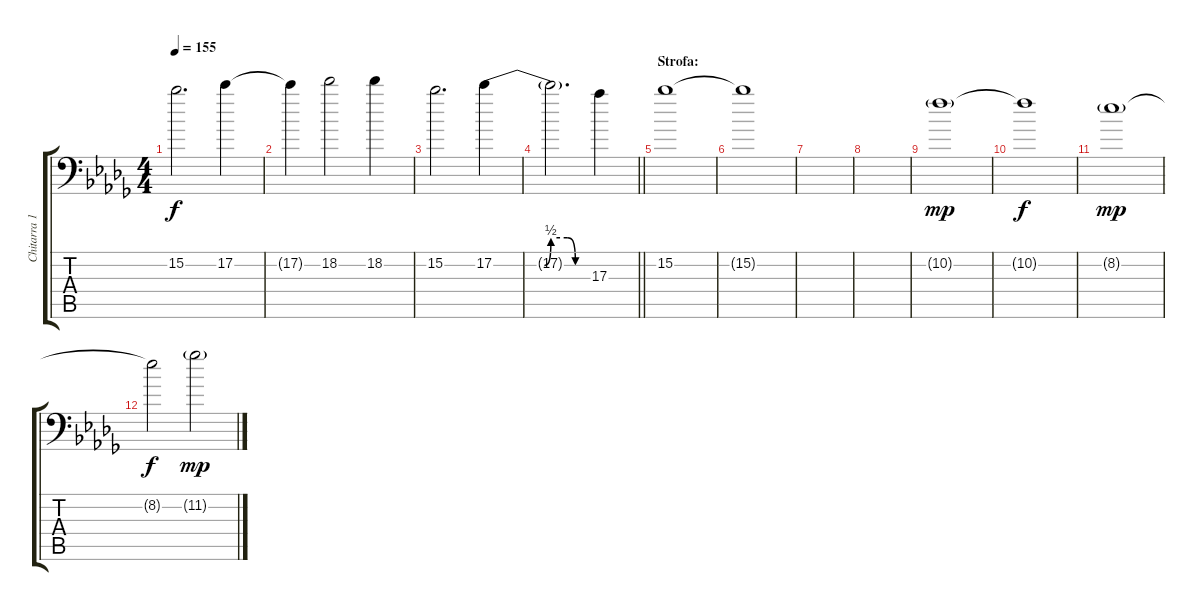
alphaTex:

\track ("Chitarra 1" "Chitarra 1") {instrument overdrivenguitar}
\staff {score tabs}
\tuning (C4 G3 Eb3 Bb2 F2 Bb1) {hide}
\ts (4 4)
\tempo 155
\clef f4
\ks bbminor
15.2.2{d dy f} 17.2.4 |
17.2{t}.4 18.2.2 18.2.4 |
15.2.2{d} 17.2{be (custom 0 0 31 0 35 2 45 2 50 0 60 0)}.4 |
\barLineRight lightlight
17.2{t}.2{d} 17.3.4 |
\section ("" "Strofa:")
15.2.1 |
15.2{t}.1 |
|
|
10.2{g}.1{dy mp} |
10.2{t}.1{dy f} |
8.2{g}.1{dy mp} |
8.2{t}.2{dy f} 11.2{g}.2{dy mp}
